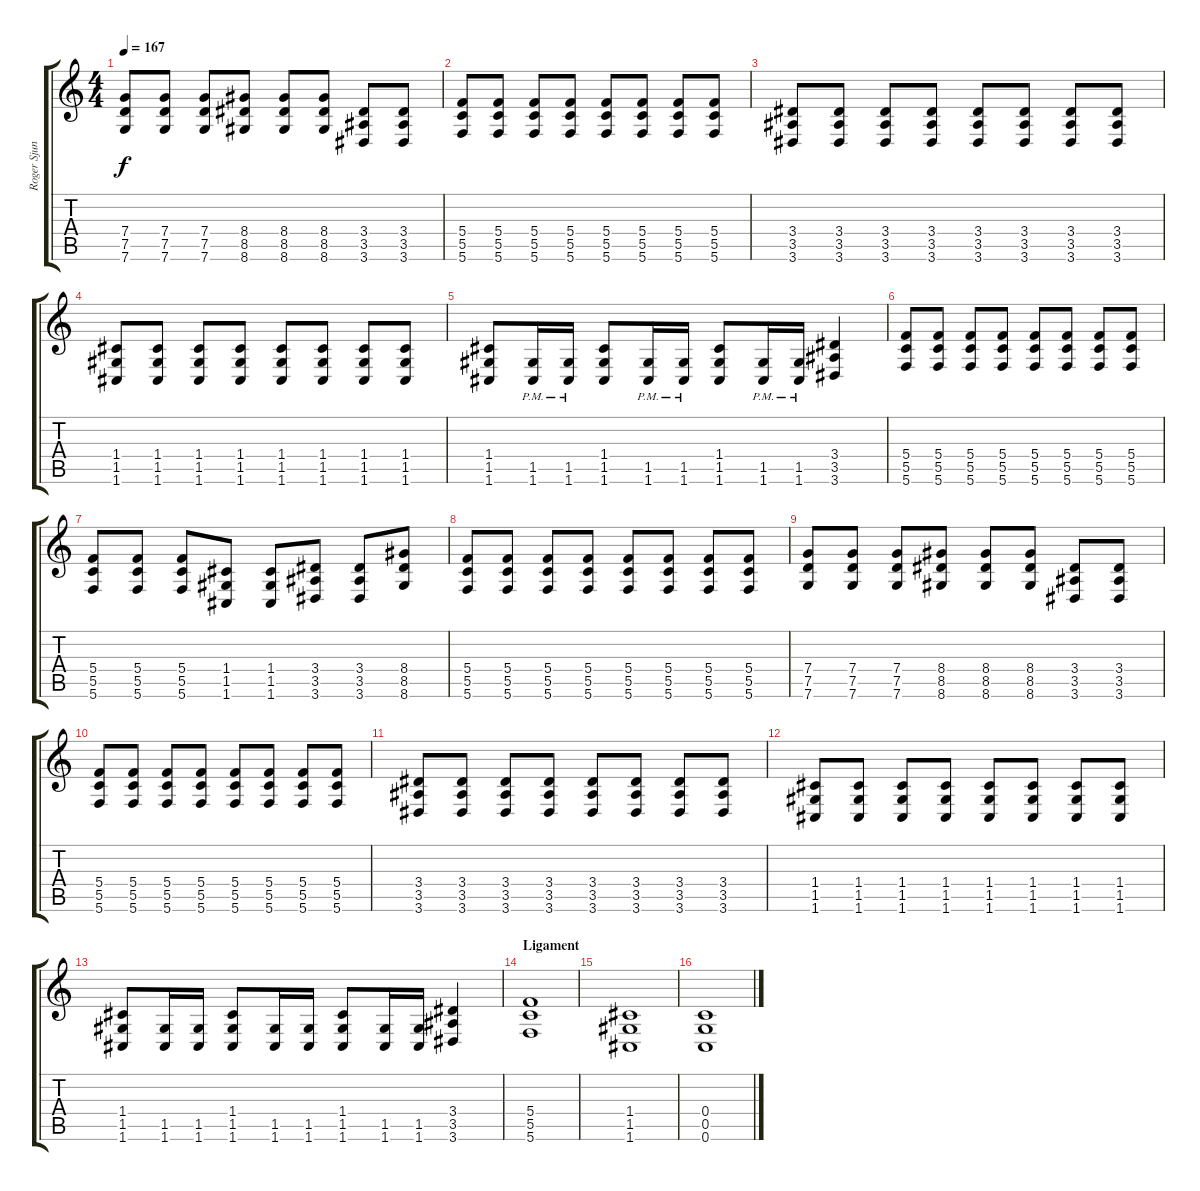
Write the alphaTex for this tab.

\track ("Roger Sjunnesson" "Roger Sjun") {instrument distortionguitar}
\staff {score tabs}
\tuning (D4 A3 F3 C3 G2 C2) {hide}
\ts (4 4)
\tempo 167
\clef g2
\ks c
(7.4 7.5 7.6).8{dy f} (7.4 7.5 7.6).8 (7.4 7.5 7.6).8 (8.4 8.5 8.6).8 (8.4 8.5 8.6).8 (8.4 8.5 8.6).8 (3.4 3.5 3.6).8 (3.4 3.5 3.6).8 |
(5.4 5.5 5.6).8 (5.4 5.5 5.6).8 (5.4 5.5 5.6).8 (5.4 5.5 5.6).8 (5.4 5.5 5.6).8 (5.4 5.5 5.6).8 (5.4 5.5 5.6).8 (5.4 5.5 5.6).8 |
(3.4 3.5 3.6).8 (3.4 3.5 3.6).8 (3.4 3.5 3.6).8 (3.4 3.5 3.6).8 (3.4 3.5 3.6).8 (3.4 3.5 3.6).8 (3.4 3.5 3.6).8 (3.4 3.5 3.6).8 |
(1.4 1.5 1.6).8 (1.4 1.5 1.6).8 (1.4 1.5 1.6).8 (1.4 1.5 1.6).8 (1.4 1.5 1.6).8 (1.4 1.5 1.6).8 (1.4 1.5 1.6).8 (1.4 1.5 1.6).8 |
(1.4 1.5 1.6).8 (1.5{pm} 1.6{pm}).16 (1.5{pm} 1.6{pm}).16 (1.4 1.5 1.6).8 (1.5{pm} 1.6{pm}).16 (1.5{pm} 1.6{pm}).16 (1.4 1.5 1.6).8 (1.5{pm} 1.6{pm}).16 (1.5{pm} 1.6{pm}).16 (3.4 3.5 3.6).4 |
(5.4 5.5 5.6).8 (5.4 5.5 5.6).8 (5.4 5.5 5.6).8 (5.4 5.5 5.6).8 (5.4 5.5 5.6).8 (5.4 5.5 5.6).8 (5.4 5.5 5.6).8 (5.4 5.5 5.6).8 |
(5.4 5.5 5.6).8 (5.4 5.5 5.6).8 (5.4 5.5 5.6).8 (1.4 1.5 1.6).8 (1.4 1.5 1.6).8 (3.4 3.5 3.6).8 (3.4 3.5 3.6).8 (8.4 8.5 8.6).8 |
(5.4 5.5 5.6).8 (5.4 5.5 5.6).8 (5.4 5.5 5.6).8 (5.4 5.5 5.6).8 (5.4 5.5 5.6).8 (5.4 5.5 5.6).8 (5.4 5.5 5.6).8 (5.4 5.5 5.6).8 |
(7.4 7.5 7.6).8 (7.4 7.5 7.6).8 (7.4 7.5 7.6).8 (8.4 8.5 8.6).8 (8.4 8.5 8.6).8 (8.4 8.5 8.6).8 (3.4 3.5 3.6).8 (3.4 3.5 3.6).8 |
(5.4 5.5 5.6).8 (5.4 5.5 5.6).8 (5.4 5.5 5.6).8 (5.4 5.5 5.6).8 (5.4 5.5 5.6).8 (5.4 5.5 5.6).8 (5.4 5.5 5.6).8 (5.4 5.5 5.6).8 |
(3.4 3.5 3.6).8 (3.4 3.5 3.6).8 (3.4 3.5 3.6).8 (3.4 3.5 3.6).8 (3.4 3.5 3.6).8 (3.4 3.5 3.6).8 (3.4 3.5 3.6).8 (3.4 3.5 3.6).8 |
(1.4 1.5 1.6).8 (1.4 1.5 1.6).8 (1.4 1.5 1.6).8 (1.4 1.5 1.6).8 (1.4 1.5 1.6).8 (1.4 1.5 1.6).8 (1.4 1.5 1.6).8 (1.4 1.5 1.6).8 |
(1.4 1.5 1.6).8 (1.5 1.6).16 (1.5 1.6).16 (1.4 1.5 1.6).8 (1.5 1.6).16 (1.5 1.6).16 (1.4 1.5 1.6).8 (1.5 1.6).16 (1.5 1.6).16 (3.4 3.5 3.6).4 |
\section ("" "Ligament")
(5.4 5.5 5.6).1 |
(1.4 1.5 1.6).1 |
(0.4 0.5 0.6).1
